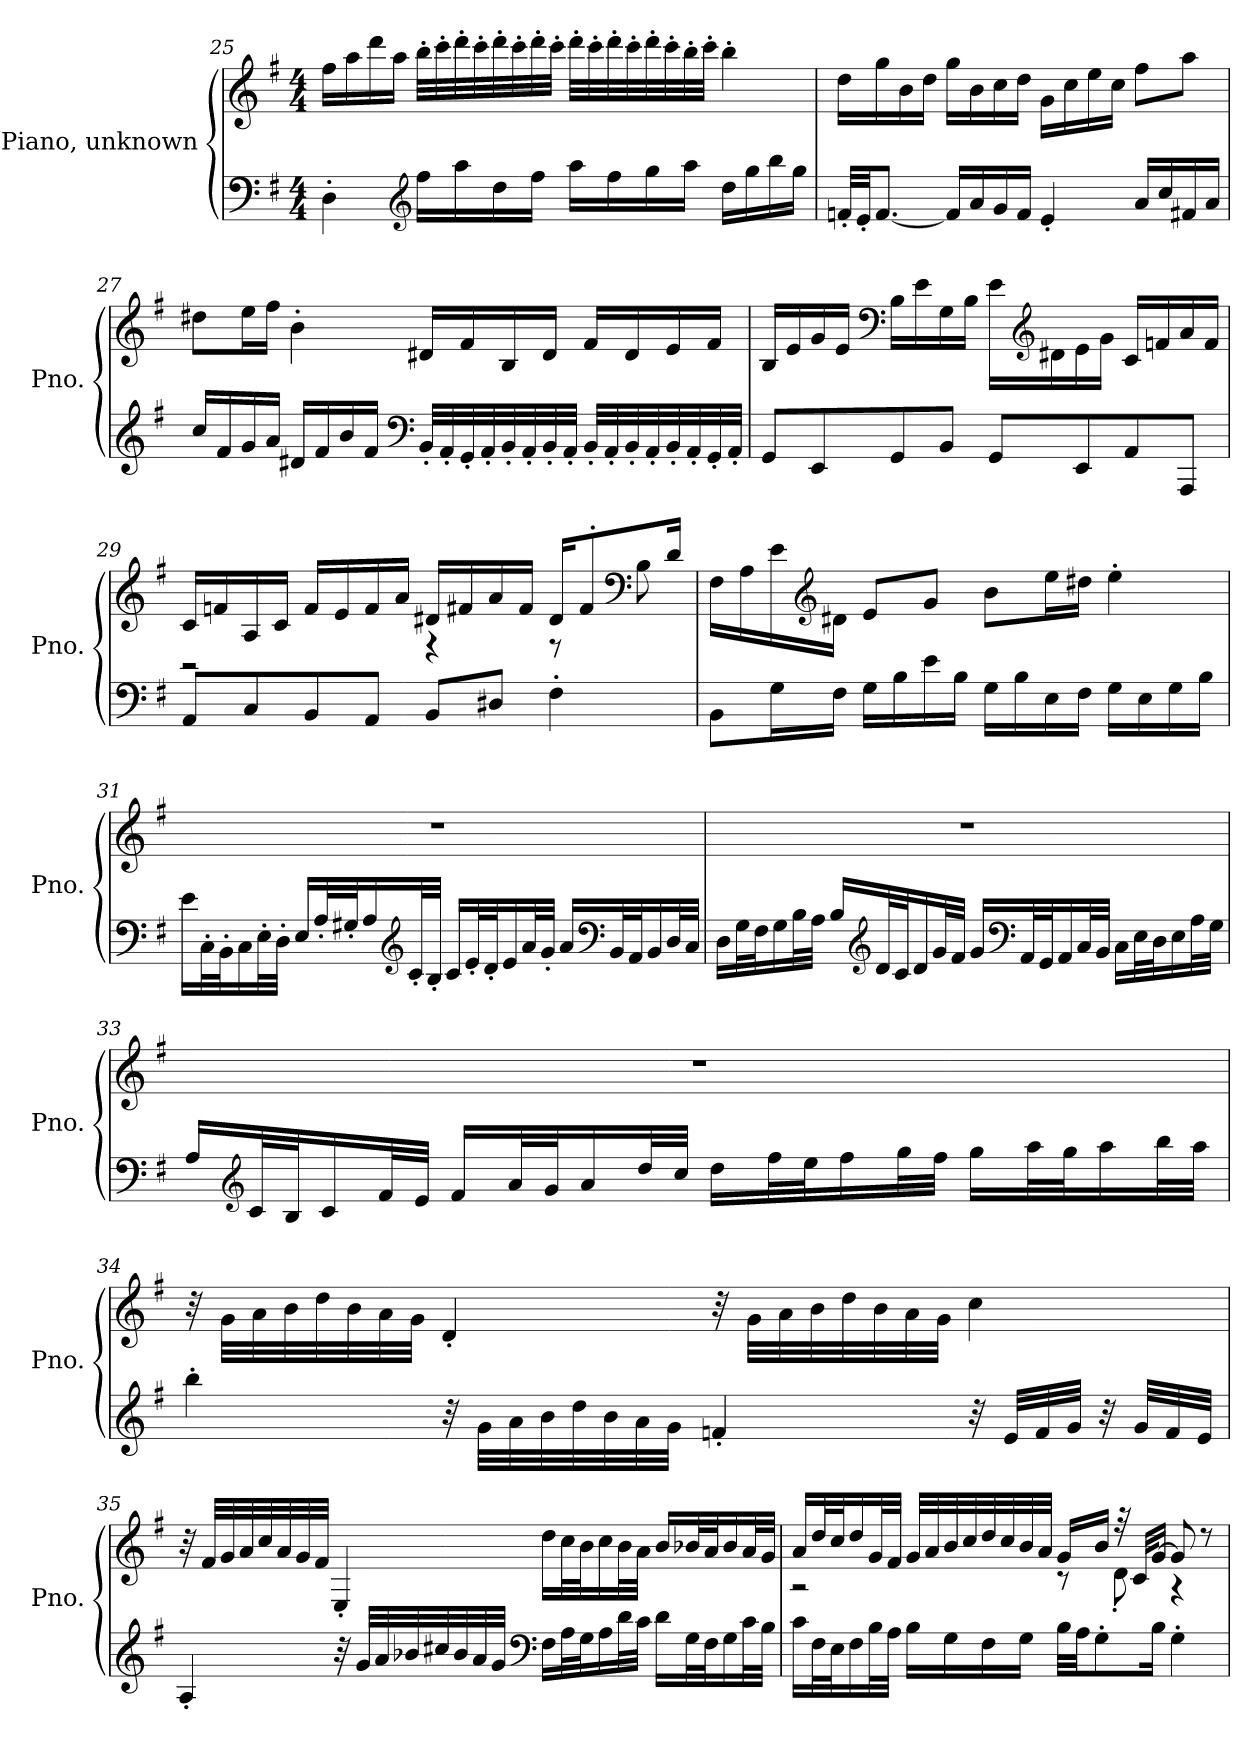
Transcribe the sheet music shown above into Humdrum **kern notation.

**kern	**kern
*part1	*part1
*staff2	*staff1
*I"Piano, unknown	*
*I'Pno.	*
!!LO:PB:g=z
*clefF4	*clefG2
*k[f#]	*k[f#]
*M4/4	*M4/4
=25	=25
4D'\	16ff#\LL
.	16aa\
.	16ddd\
.	16aa\JJ
*clefG2	*
16ff#\LL	32bb'\LLL
.	32ccc'\
16aa\	32ddd'\
.	32ccc'\
16dd\	32ddd'\
.	32ccc'\
16ff#\JJ	32ddd'\
.	32ccc'\JJJ
16aa\LL	32ddd'\LLL
.	32ccc'\
16ff#\	32ddd'\
.	32ccc'\
16gg\	32ddd'\
.	32ccc'\
16aa\JJ	32bb'\
.	32ccc'\JJJ
16dd\LL	4bb'\
16gg\	.
16bb\	.
16gg\JJ	.
!!LO:LB:g=z
=26	=26
32fn'/LLL	16dd\LL
32e'/JJ	.
[8.f/J	16gg\
.	16b\
.	16dd\JJ
16f/LL]	16gg\LL
16a/	16b\
16g/	16cc\
16f/JJ	16dd\JJ
4e'/	16g\LL
.	16cc\
.	16ee\
.	16cc\JJ
16a/LL	8ff#\L
16cc/	.
16f#X/	8aa\J
16a/JJ	.
=27	=27
16cc/LL	8dd#X\L
16f#/	.
16g/	16ee\L
16a/JJ	16ff#\JJ
16d#X/LL	4b'\
16f#/	.
16b/	.
16f#/JJ	.
*clefF4	*
32BB'/LLL	16d#X/LL
32AA'/	.
32GG'/	16f#/
32AA'/	.
32BB'/	16B/
32AA'/	.
32BB'/	16d#/JJ
32AA'/JJJ	.
32BB'/LLL	16f#/LL
32AA'/	.
32BB'/	16d#/
32AA'/	.
32BB'/	16e/
32AA'/	.
32GG'/	16f#/JJ
32AA'/JJJ	.
!!LO:LB:g=z
=28	=28
8GG/L	16B/LL
.	16e/
8EE/	16g/
.	16e/JJ
*	*clefF4
8GG/	16B\LL
.	16e\
8BB/J	16G\
.	16B\JJ
8GG/L	16e\LL
*	*clefG2
.	16d#X\
8EE/	16e\
.	16g\JJ
8AA/	16c/LL
.	16fn/
8AAA/J	16a/
.	16f/JJ
=29	=29
*	*^
8AA/L	16c/LL	2r
.	16fn/	.
8C/	16A/	.
.	16c/JJ	.
8BB/	16f/LL	.
.	16e/	.
8AA/J	16f/	.
.	16a/JJ	.
8BB/L	16d#X/LL	4r
.	16f#X/	.
8D#X/J	16a/	.
.	16f#/JJ	.
4F#'\	16d#/KL	8r
.	8f#'/	.
*	*clefF4	*
.	.	8B\
.	16d#/Jk	.
*	*v	*v
!!LO:LB:g=z
=30	=30
8BB\L	16F#\LL
.	16A\
16G\L	16e\
*	*clefG2
16F#\JJ	16d#X\JJ
16G\LL	8e/L
16B\	.
16e\	8g/J
16B\JJ	.
16G\LL	8b\L
16B\	.
16E\	16ee\L
16F#\JJ	16dd#X\JJ
16G\LL	4ee'\
16E\	.
16G\	.
16B\JJ	.
!!LO:LB:g=z
=31	=31
16e\LL	1r
32C'\L	.
32BB'\J	.
16C\	.
32E'\L	.
32D'\JJJ	.
16E/LL	.
32A'/L	.
32G#X'/J	.
16A/	.
*clefG2	*
32c'/L	.
32B'/JJJ	.
16c/LL	.
32e'/L	.
32d'/J	.
16e/	.
32a/L	.
32g'/JJJ	.
16a/LL	.
*clefF4	*
32BB/L	.
32AA/J	.
16BB/	.
32D/L	.
32C/JJJ	.
!!LO:LB:g=z
=32	=32
16D\LL	1r
32G\L	.
32F#\J	.
16G\	.
32B\L	.
32A\JJJ	.
16B/LL	.
*clefG2	*
32d/L	.
32c/J	.
16d/	.
32g/L	.
32f#/JJJ	.
16g/LL	.
*clefF4	*
32AA/L	.
32GG/J	.
16AA/	.
32C/L	.
32BB/JJJ	.
16C\LL	.
32E\L	.
32D\J	.
16E\	.
32A\L	.
32G\JJJ	.
!!LO:PB:g=z
=33	=33
16A/LL	1r
*clefG2	*
32c/L	.
32B/J	.
16c/	.
32f#/L	.
32e/JJJ	.
16f#/LL	.
32a/L	.
32g/J	.
16a/	.
32dd/L	.
32cc/JJJ	.
16dd\LL	.
32ff#\L	.
32ee\J	.
16ff#\	.
32gg\L	.
32ff#\JJJ	.
16gg\LL	.
32aa\L	.
32gg\J	.
16aa\	.
32bb\L	.
32aa\JJJ	.
!!LO:LB:g=z
=34	=34
4bb'\	32r
.	32g\LLL
.	32a\
.	32b\
.	32dd\
.	32b\
.	32a\
.	32g\JJJ
32r	4d'/
32g\LLL	.
32a\	.
32b\	.
32dd\	.
32b\	.
32a\	.
32g\JJJ	.
4fn'/	32r
.	32g\LLL
.	32a\
.	32b\
.	32dd\
.	32b\
.	32a\
.	32g\JJJ
32r	4cc\
32e/LLL	.
32f/	.
32g/JJJ	.
32r	.
32g/LLL	.
32f/	.
32e/JJJ	.
!!LO:LB:g=z
=35	=35
4A'/	32r
.	32f#/LLL
.	32g/
.	32a/
.	32cc/
.	32a/
.	32g/
.	32f#/JJJ
32r	4E'/
32g/LLL	.
32a/	.
32b-X/	.
32cc#X/	.
32b-/	.
32a/	.
32g/JJJ	.
*clefF4	*
16F#\LL	16dd\LL
32A\L	32cc\L
32G\J	32b\J
16A\	16cc\
32d\L	32b\L
32c\JJJ	32a\JJJ
16d\LL	16b/LL
32G\L	32b-X/L
32F#\J	32a/J
16G\	16b-/
32c\L	32a/L
32B\JJJ	32g/JJJ
!!LO:LB:g=z
=36	=36
*	*^
16c\LL	16a/LL	2r
32F#\L	32dd/L	.
32E\J	32cc/J	.
16F#\	16dd/	.
32B\L	32g/L	.
32A\JJJ	32f#/JJJ	.
16B\LL	32g/LLL	.
.	32a/	.
16G\	32b/	.
.	32cc/	.
16F#\	32dd/	.
.	32cc/	.
16G\JJ	32b/	.
.	32a/JJJ	.
32B\LLL	16g/LL	8r
32A\JJ	.	.
8G'\	16b/JJ	.
.	32r	8d'\
.	32c/KLL	.
16B\Jk	[16g/JJ	.
4G'\	8g/]	4r
.	8r	.
*	*v	*v
=	=
*-	*-
